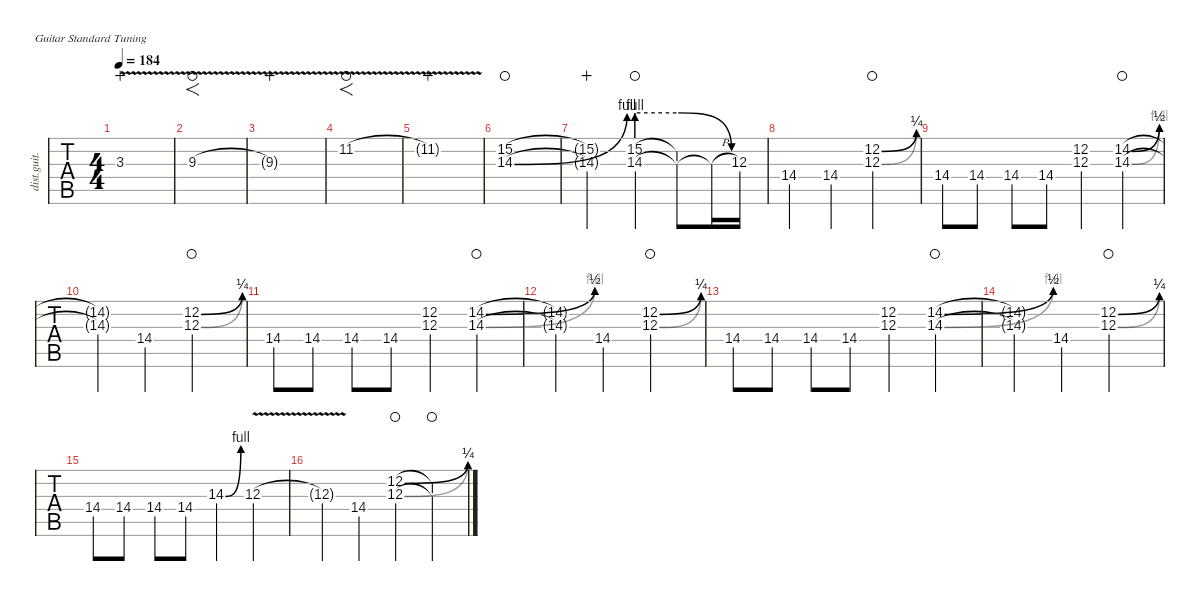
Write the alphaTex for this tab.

\defaultSystemsLayout 4
\hideDynamics
\bracketExtendMode nobrackets
\otherSystemsTrackNameOrientation horizontal
\track ("Lead Guitar/Rhythm Extras (Kirk)" "dist.guit.") {defaultSystemsLayout 4 multiBarRest instrument distortionguitar}
\staff {tabs}
\tuning (E4 B3 G3 D3 A2 E2)
\ts (4 4)
\tempo 184
\clef g2
\ks c
3.3{v t acc #}.1{dy mf wahc} |
9.3{v}.1{f waho} |
9.3{v t}.1{wahc} |
11.2{v acc #}.1{f waho} |
11.2{v t acc #}.1{wahc} |
(15.2 14.3{be (bend 0 0 3.5999999999999996 4)}).1{waho} |
(14.3{t} 15.2{t}).2{wahc} (14.3{be (prebend 0 4 60 4)} 15.2).4{waho} (14.3{be (release 0 4 15 0) t} 15.2{t}).8 14.3{h t}.16 12.3.16 |
14.4.4 14.4.4 (12.3{be (bend 0 0 33 1)} 12.2{be (bend 0 0 29.4 1)}).2{waho} |
14.4.8 14.4.8 14.4.8 14.4.8 (12.3{st} 12.2{st}).4 (14.3{be (bend 0 0 44.4 4)} 14.2{be (bend 0 0 44.4 2) acc #}).4{waho} |
(14.3{t} 14.2{t}).4 14.4{st}.4 (12.3{be (bend 0 0 33 1)} 12.2{be (bend 0 0 29.4 1)}).2{waho} |
14.4.8 14.4.8 14.4.8 14.4.8 (12.3{st} 12.2{st}).4 (14.3{be (bend 0 0 44.4 4)} 14.2{be (bend 0 0 44.4 2) acc #}).4{waho} |
(14.3{t} 14.2{t}).4 14.4{st}.4 (12.3{be (bend 0 0 33 1)} 12.2{be (bend 0 0 29.4 1)}).2{waho} |
14.4.8 14.4.8 14.4.8 14.4.8 (12.3{st} 12.2{st}).4 (14.3{be (bend 0 0 44.4 4)} 14.2{be (bend 0 0 44.4 2) acc #}).4{waho} |
(14.3{t} 14.2{t}).4 14.4{st}.4 (12.3{be (bend 0 0 33 1)} 12.2{be (bend 0 0 29.4 1)}).2{waho} |
14.4.8 14.4.8 14.4.8 14.4.8 14.3{be (bend 0 0 15 4) st}.4 12.3{v}.4 |
12.3{v t}.4 14.4{st}.4 (12.3{be (bend 0 0 33 1)} 12.2{be (bend 0 0 29.4 1)}).4{waho} (12.2{t} 12.3{t}).4{waho}
